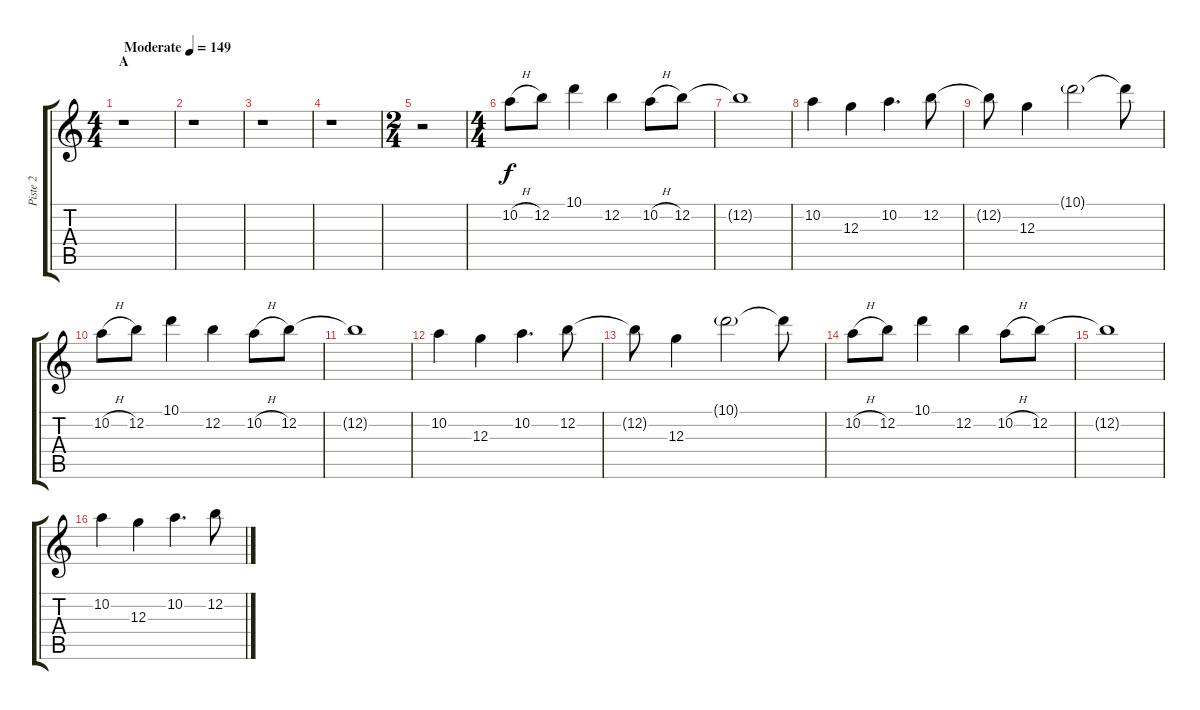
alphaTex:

\track ("Piste 2" "Piste 2") {instrument overdrivenguitar}
\staff {score tabs}
\tuning (E4 B3 G3 D3 A2 E2) {hide}
\ts (4 4)
\section ("" "A")
\tempo (149 "Moderate")
\clef g2
\ks c
r.1{dy f instrument overdrivenguitar} |
r.1 |
r.1 |
r.1 |
\ts (2 4)
r.2 |
\ts (4 4)
10.2{h}.8 12.2.8 10.1.4 12.2.4 10.2{h}.8 12.2.8 |
12.2{t}.1 |
10.2.4 12.3.4 10.2.4{d} 12.2.8 |
12.2{t}.8 12.3.4 10.1{g}.2 10.1{t}.8 |
10.2{h}.8 12.2.8 10.1.4 12.2.4 10.2{h}.8 12.2.8 |
12.2{t}.1 |
10.2.4 12.3.4 10.2.4{d} 12.2.8 |
12.2{t}.8 12.3.4 10.1{g}.2 10.1{t}.8 |
10.2{h}.8 12.2.8 10.1.4 12.2.4 10.2{h}.8 12.2.8 |
12.2{t}.1 |
10.2.4 12.3.4 10.2.4{d} 12.2.8
